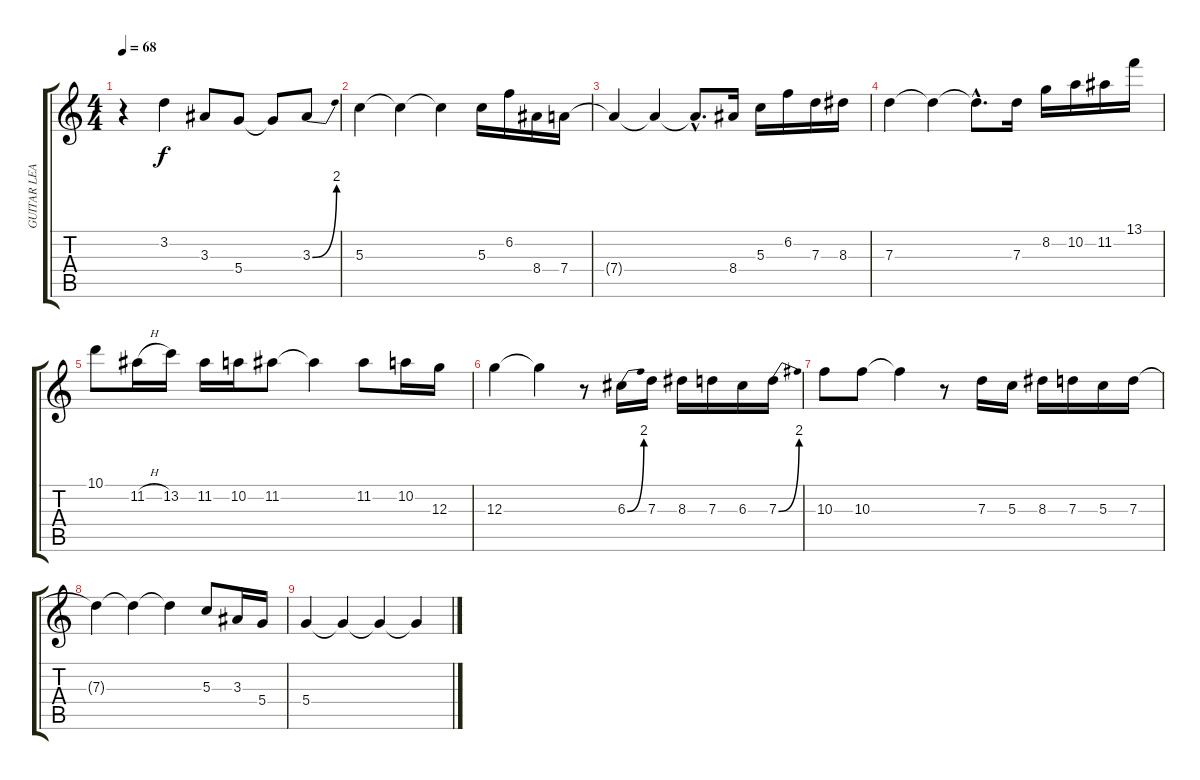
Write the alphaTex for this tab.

\track ("GUITAR LEADER" "GUITAR LEA") {instrument electricguitarclean}
\staff {score tabs}
\tuning (E4 B3 G3 D3 A2 E2) {hide}
\ts (4 4)
\tempo 68
\clef g2
\ks c
r.4{dy f instrument electricguitarclean} 3.2.4 3.3.8 5.4.8 5.4{t}.8 3.3{be (bend 0 0 60 8)}.8 |
5.3.4 5.3{t}.4 5.3{t}.4 5.3.16 6.2.16 8.4.16 7.4.16 |
7.4{t}.4 7.4{t}.4 7.4{hac t}.8{d} 8.4.16 5.3.16 6.2.16 7.3.16 8.3.16 |
7.3.4 7.3{t}.4 7.3{hac t}.8{d} 7.3.16 8.2.16 10.2.16 11.2.16 13.1.16 |
10.1.8 11.2{h}.16 13.2.16 11.2.16 10.2.16 11.2.8 11.2{t}.4 11.2.8 10.2.16 12.3.16 |
12.3.4 12.3{t}.4 r.8 6.3{be (bend 0 0 60 8)}.16 7.3.16 8.3.16 7.3.16 6.3.16 7.3{be (bend 0 0 60 8)}.16 |
10.3.8 10.3.8 10.3{t}.4 r.8 7.3.16 5.3.16 8.3.16 7.3.16 5.3.16 7.3.16 |
7.3{t}.4 7.3{t}.4 7.3{t}.4 5.3.8 3.3.16 5.4.16 |
5.4.4 5.4{t}.4 5.4{t}.4 5.4{t}.4
